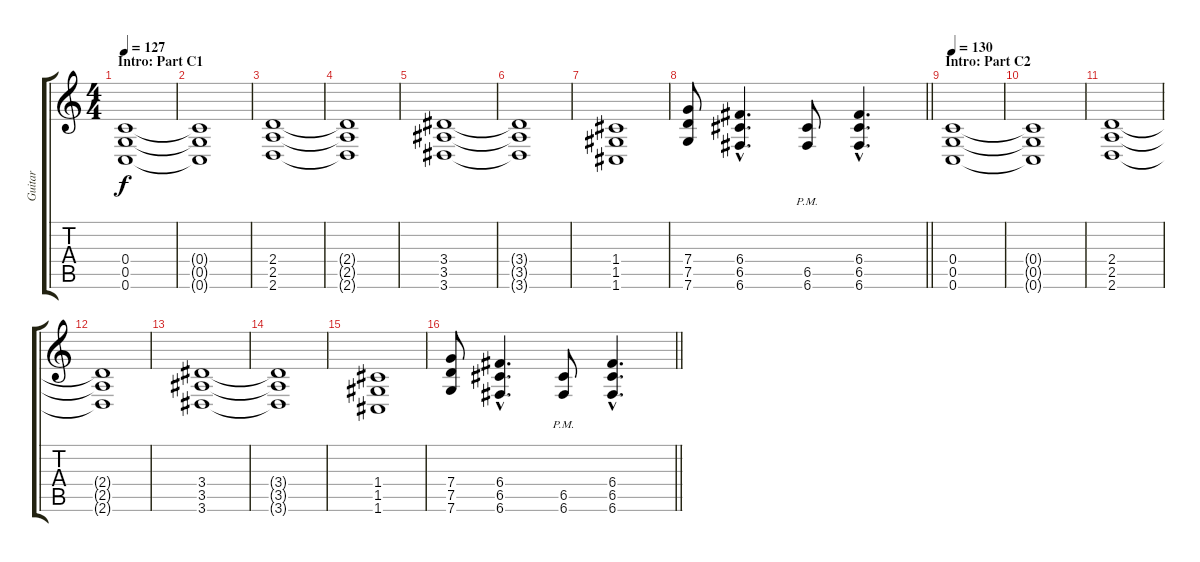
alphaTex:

\track ("Guitar" "Guitar") {instrument distortionguitar}
\staff {score tabs}
\tuning (D4 A3 F3 C3 G2 C2) {hide}
\ts (4 4)
\section ("" "Intro: Part C1")
\tempo 127
\clef g2
\ks c
(0.4 0.5 0.6).1{dy f} |
(0.4{t} 0.5{t} 0.6{t}).1 |
(2.4 2.5 2.6).1 |
(2.4{t} 2.5{t} 2.6{t}).1 |
(3.4 3.5 3.6).1 |
(3.4{t} 3.5{t} 3.6{t}).1 |
(1.4 1.5 1.6).1 |
\barLineRight lightlight
(7.4 7.5 7.6).8 (6.4{hac} 6.5{hac} 6.6{hac}).4{d} (6.5{pm} 6.6{pm}).8 (6.4{hac} 6.5{hac} 6.6{hac}).4{d} |
\section ("" "Intro: Part C2")
\tempo 130
(0.4 0.5 0.6).1 |
(0.4{t} 0.5{t} 0.6{t}).1 |
(2.4 2.5 2.6).1 |
(2.4{t} 2.5{t} 2.6{t}).1 |
(3.4 3.5 3.6).1 |
(3.4{t} 3.5{t} 3.6{t}).1 |
(1.4 1.5 1.6).1 |
\barLineRight lightlight
(7.4 7.5 7.6).8 (6.4{hac} 6.5{hac} 6.6{hac}).4{d} (6.5{pm} 6.6{pm}).8 (6.4{hac} 6.5{hac} 6.6{hac}).4{d}
